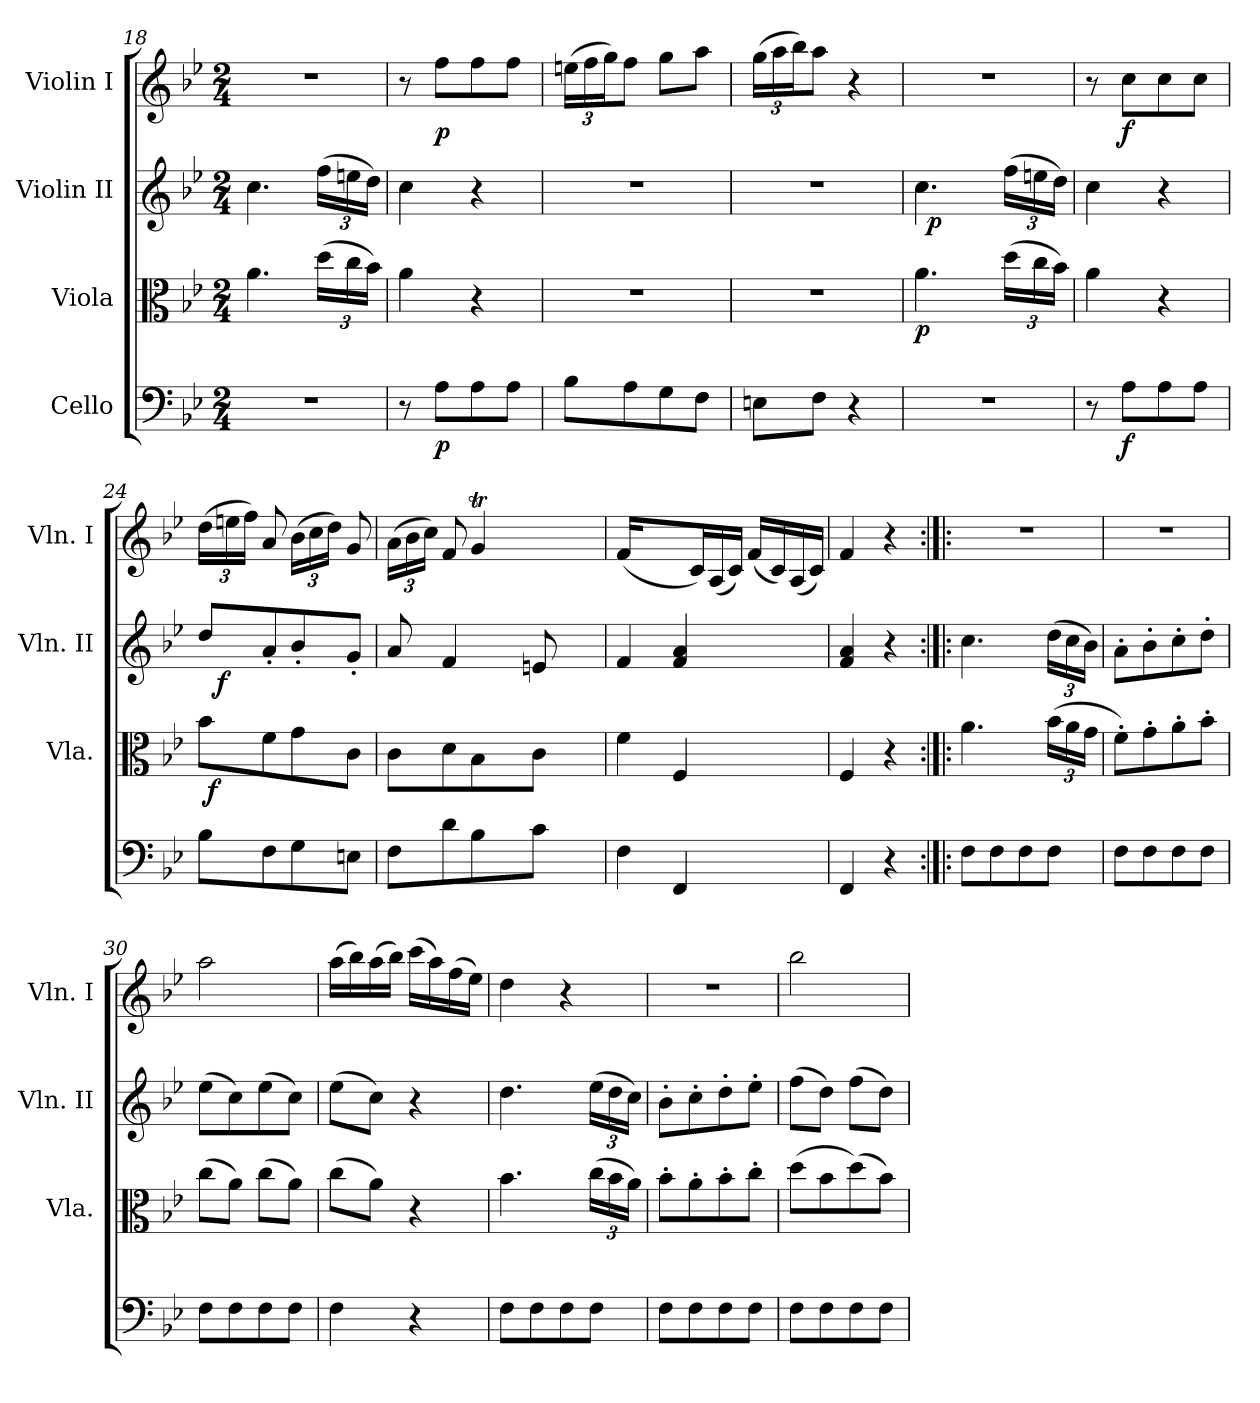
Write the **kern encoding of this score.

**kern	**dynam	**kern	**dynam	**kern	**dynam	**kern	**dynam
*part4	*part4	*part3	*part3	*part2	*part2	*part1	*part1
*staff4	*staff4	*staff3	*staff3	*staff2	*staff2	*staff1	*staff1
*I"Cello	*	*I"Viola	*	*I"Violin II	*	*I"Violin I	*
*	*	*I'Vla.	*	*I'Vln. II	*	*I'Vln. I	*
*clefF4	*	*clefC3	*	*clefG2	*	*clefG2	*
*k[b-e-]	*	*k[b-e-]	*	*k[b-e-]	*	*k[b-e-]	*
*B-:	*	*B-:	*	*B-:	*	*B-:	*
*M2/4	*	*M2/4	*	*M2/4	*	*M2/4	*
=18	=18	=18	=18	=18	=18	=18	=18
2r	.	4.a\	.	4.cc\	.	2r	.
.	.	(>24dd\LL	.	(>24ff\LL	.	.	.
.	.	24cc\	.	24een\	.	.	.
.	.	24b-\JJ)	.	24dd\JJ)	.	.	.
!!LO:LB:g=z
=19	=19	=19	=19	=19	=19	=19	=19
8r	.	4a\	.	4cc\	.	8r	.
!	!LO:DY:b	!	!	!	!	!	!LO:DY:b
8A\L	p	.	.	.	.	8ff\L	p
8A\	.	4r	.	4r	.	8ff\	.
8A\J	.	.	.	.	.	8ff\J	.
=20	=20	=20	=20	=20	=20	=20	=20
8B-\L	.	2r	.	2r	.	(>24een\LL	.
.	.	.	.	.	.	24ff\	.
.	.	.	.	.	.	24gg\J)	.
8A\	.	.	.	.	.	8ff\J	.
8G\	.	.	.	.	.	8gg\L	.
8F\J	.	.	.	.	.	8aa\J	.
=21	=21	=21	=21	=21	=21	=21	=21
8En\L	.	2r	.	2r	.	(>24gg\LL	.
.	.	.	.	.	.	24aa\	.
.	.	.	.	.	.	24bb-\J)	.
8F\J	.	.	.	.	.	8aa\J	.
4r	.	.	.	.	.	4r	.
=22	=22	=22	=22	=22	=22	=22	=22
!	!	!	!LO:DY:b	!	!	!	!
*	*	*	*	*^	*	*	*
2r	.	4.a\	p	4.cc\	48ryy	.	2r	.
!	!	!	!	!	!	!LO:DY:b	!	!
.	.	.	.	.	3ryy	p	.	.
.	.	.	.	.	12..ryy	.	.	.
.	.	(>24dd\LL	.	(>24ff\LL	.	.	.	.
.	.	24cc\	.	24een\	.	.	.	.
.	.	24b-\JJ)	.	24dd\JJ)	.	.	.	.
*	*	*	*	*v	*v	*	*	*
=23	=23	=23	=23	=23	=23	=23	=23
8r	.	4a\	.	4cc\	.	8r	.
!	!LO:DY:b	!	!	!	!	!	!LO:DY:b
8A\L	f	.	.	.	.	8cc\L	f
8A\	.	4r	.	4r	.	8cc\	.
8A\J	.	.	.	.	.	8cc\J	.
=24	=24	=24	=24	=24	=24	=24	=24
*	*	*^	*	*^	*	*	*
8B-\L	.	8b-\L	48ryy	.	8dd/L	24ryy	.	(>24dd\LL	.
!	!	!	!	!LO:DY:b	!	!	!	!	!
.	.	.	3ryy	f	.	.	.	.	.
!	!	!	!	!	!	!	!LO:DY:b	!	!
.	.	.	.	.	.	3ryy	f	24een\	.
.	.	.	.	.	.	.	.	24ff\JJ)	.
8F\	.	8f\	.	.	8a'</	.	.	8a/	.
8G\	.	8g\	.	.	8b-'</	.	.	(>24b-\LL	.
.	.	.	.	.	.	.	.	24cc\	.
.	.	.	.	.	.	.	.	24dd\JJ)	.
.	.	.	12..ryy	.	.	.	.	.	.
8En\J	.	8c\J	.	.	8g'</J	12.ryy	.	8g/	.
*	*	*v	*v	*	*	*	*	*	*
*	*	*	*	*v	*v	*	*	*
!!LO:LB:g=z
=25	=25	=25	=25	=25	=25	=25	=25
*	*	*	*	*	*	*^	*
8F\L	.	8c\L	.	8a/	.	(>24a\LL	4ryy	.
.	.	.	.	.	.	24b-\	.	.
.	.	.	.	.	.	24cc\JJ)	.	.
8d\	.	8d\	.	4f/	.	8f/	.	.
8B-\	.	8B-\	.	.	.	4gT/	96%5g/yy	.
.	.	.	.	.	.	.	32a/LLLyy	.
.	.	.	.	.	.	.	32g/yy	.
.	.	.	.	.	.	.	32a/yy	.
8c\J	.	8c\J	.	8en/	.	.	.	.
.	.	.	.	.	.	.	32g/yy	.
.	.	.	.	.	.	.	32a/yy	.
.	.	.	.	.	.	.	32g/JJJyy	.
.	.	.	.	.	.	.	96ryy	.
96ryy	.	96ryy	.	96ryy	.	96ryy	96ryy	.
*	*	*	*	*	*	*v	*v	*
=26	=26	=26	=26	=26	=26	=26	=26
4F\	.	4f\	.	4f/	.	(<16f/LL	.
.	.	.	.	.	.	96%23ryy	.
4FF/	.	4F/	.	4f/ 4a/	.	.	.
.	.	.	.	.	.	16c/)	.
.	.	.	.	.	.	(<16A/	.
.	.	.	.	.	.	16c/JJ)	.
.	.	.	.	.	.	(<16f/LL	.
96%23ryy	.	96%23ryy	.	96%23ryy	.	.	.
.	.	.	.	.	.	16c/)	.
.	.	.	.	.	.	(<16A/	.
.	.	.	.	.	.	16c/JJ)	.
=27	=27	=27	=27	=27	=27	=27	=27
4FF/	.	4F/	.	4f/ 4a/	.	4f/	.
4r	.	4r	.	4r	.	4r	.
=28:|!|:	=28:|!|:	=28:|!|:	=28:|!|:	=28:|!|:	=28:|!|:	=28:|!|:	=28:|!|:
8F\L	.	4.a\	.	4.cc\	.	2r	.
8F\	.	.	.	.	.	.	.
8F\	.	.	.	.	.	.	.
8F\J	.	(>24b-\LL	.	(>24dd\LL	.	.	.
.	.	24a\	.	24cc\	.	.	.
.	.	24g\JJ	.	24b-\JJ)	.	.	.
=29	=29	=29	=29	=29	=29	=29	=29
8F\L	.	8f'>\L)	.	8a'>\L	.	2r	.
8F\	.	8g'>\	.	8b-'>\	.	.	.
8F\	.	8a'>\	.	8cc'>\	.	.	.
8F\J	.	8b-'>\J	.	8dd'>\J	.	.	.
=30	=30	=30	=30	=30	=30	=30	=30
8F\L	.	(8cc\L	.	(>8ee-\L	.	2aa\	.
8F\	.	8a\J)	.	8cc\)	.	.	.
8F\	.	(8cc\L	.	(>8ee-\	.	.	.
8F\J	.	8a\J)	.	8cc\J)	.	.	.
!!LO:LB:g=z
=31	=31	=31	=31	=31	=31	=31	=31
4F\	.	(>8cc\L	.	(>8ee-\L	.	(>16aa\LL	.
.	.	.	.	.	.	16bb-\)	.
.	.	8a\J)	.	8cc\J)	.	(>16aa\	.
.	.	.	.	.	.	16bb-\JJ)	.
4r	.	4r	.	4r	.	(>16ccc\LL	.
.	.	.	.	.	.	16aa\)	.
.	.	.	.	.	.	(>16ff\	.
.	.	.	.	.	.	16ee-\JJ)	.
=32	=32	=32	=32	=32	=32	=32	=32
8F\L	.	4.b-\	.	4.dd\	.	4dd\	.
8F\	.	.	.	.	.	.	.
8F\	.	.	.	.	.	4r	.
8F\J	.	(24cc\LL	.	(>24ee-\LL	.	.	.
.	.	24b-\	.	24dd\	.	.	.
.	.	24a\JJ)	.	24cc\JJ)	.	.	.
=33	=33	=33	=33	=33	=33	=33	=33
8F\L	.	8b-'>\L	.	8b-'>\L	.	2r	.
8F\	.	8a'>\	.	8cc'>\	.	.	.
8F\	.	8b-'>\	.	8dd'>\	.	.	.
8F\J	.	8cc'>\J	.	8ee-'>\J	.	.	.
=34	=34	=34	=34	=34	=34	=34	=34
8F\L	.	(>8dd\L	.	(8ff\L	.	2bb-\	.
8F\	.	8b-\	.	8dd\J)	.	.	.
8F\	.	(>8dd\)	.	(8ff\L	.	.	.
8F\J	.	8b-\J)	.	8dd\J)	.	.	.
=	=	=	=	=	=	=	=
*-	*-	*-	*-	*-	*-	*-	*-
